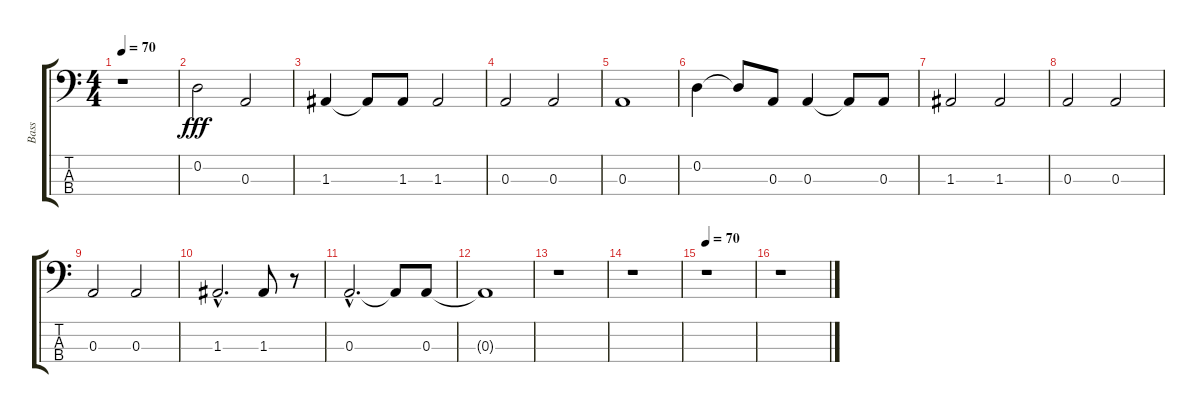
\track ("Bass" "Bass") {instrument electricbasspick}
\staff {score tabs}
\tuning (G2 D2 A1 D1) {hide}
\ts (4 4)
\tempo 70
\tempo 102
\tempo 70
\clef f4
\ks c
r.1{dy fff instrument electricbasspick} |
0.2.2 0.3.2 |
1.3.4 1.3{t}.8 1.3.8 1.3.2 |
0.3.2 0.3.2 |
0.3.1 |
0.2.4 0.2{t}.8 0.3.8 0.3.4 0.3{t}.8 0.3.8 |
1.3.2 1.3.2 |
0.3.2 0.3.2 |
0.3.2 0.3.2 |
1.3{hac}.2{d} 1.3.8 r.8 |
0.3{hac}.2{d} 0.3{t}.8 0.3.8 |
0.3{t}.1 |
r.1 |
r.1 |
\tempo 70
r.1 |
r.1
